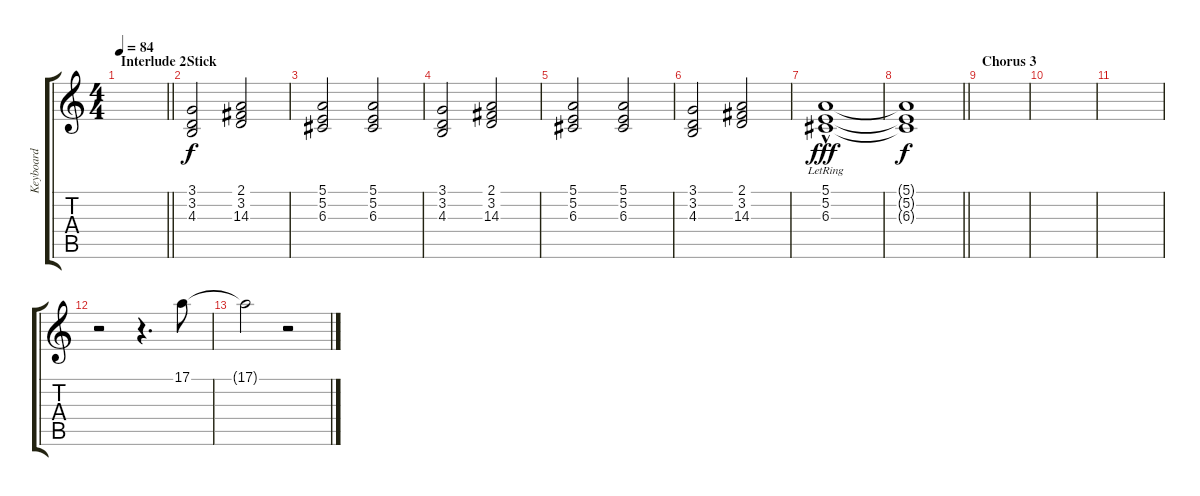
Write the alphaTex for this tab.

\track ("Keyboard" "Keyboard") {instrument electricpiano2}
\staff {score tabs}
\tuning (E4 B3 G3 D3 A2 E2) {hide}
\ts (4 4)
\section ("" "Interlude 2")
\tempo 84
\clef g2
\barLineRight lightlight
\ks c
|
\section ("" "Stick")
(3.1 3.2 4.3).2 (2.1 3.2 14.3).2 |
(5.1 5.2 6.3).2 (5.1 5.2 6.3).2 |
(3.1 3.2 4.3).2 (2.1 3.2 14.3).2 |
(5.1 5.2 6.3).2 (5.1 5.2 6.3).2 |
(3.1 3.2 4.3).2 (2.1 3.2 14.3).2 |
(5.1{hac lr} 5.2{hac lr} 6.3{hac lr}).1{dy fff} |
\barLineRight lightlight
(5.1{t} 5.2{t} 6.3{t}).1{dy f} |
\section ("" "Chorus 3")
|
|
|
r.2 r.4{d} 17.1.8 |
17.1{t}.2 r.2
